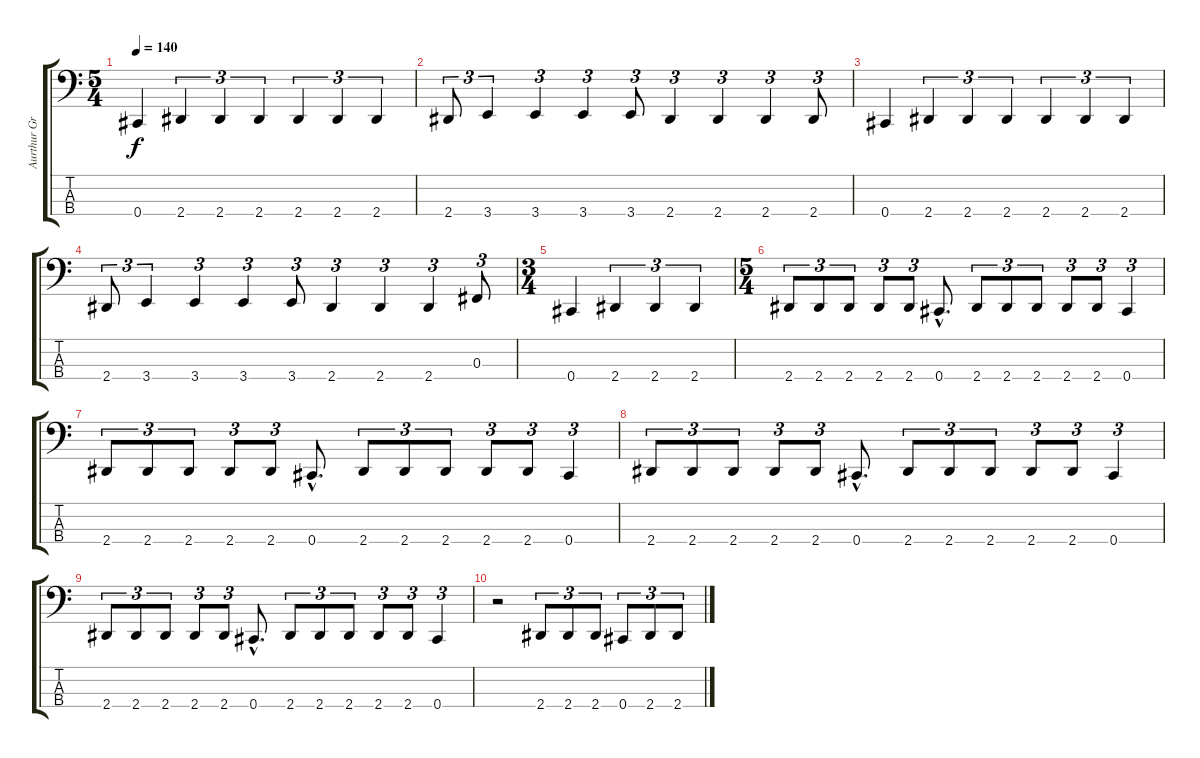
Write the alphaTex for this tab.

\track ("Aurthur Green - Bass" "Aurthur Gr") {instrument electricbasspick}
\staff {score tabs}
\tuning (E2 B1 Gb1 Db1) {hide}
\ts (5 4)
\tempo 140
\clef f4
\ks c
0.4.4{dy f} 2.4.4{tu (3 2)} 2.4.4{tu (3 2)} 2.4.4{tu (3 2)} 2.4.4{tu (3 2)} 2.4.4{tu (3 2)} 2.4.4{tu (3 2)} |
2.4.8{tu (3 2)} 3.4.4{tu (3 2)} 3.4.4{tu (3 2)} 3.4.4{tu (3 2)} 3.4.8{tu (3 2)} 2.4.4{tu (3 2)} 2.4.4{tu (3 2)} 2.4.4{tu (3 2)} 2.4.8{tu (3 2)} |
0.4.4 2.4.4{tu (3 2)} 2.4.4{tu (3 2)} 2.4.4{tu (3 2)} 2.4.4{tu (3 2)} 2.4.4{tu (3 2)} 2.4.4{tu (3 2)} |
2.4.8{tu (3 2)} 3.4.4{tu (3 2)} 3.4.4{tu (3 2)} 3.4.4{tu (3 2)} 3.4.8{tu (3 2)} 2.4.4{tu (3 2)} 2.4.4{tu (3 2)} 2.4.4{tu (3 2)} 0.3.8{tu (3 2)} |
\ts (3 4)
0.4.4 2.4.4{tu (3 2)} 2.4.4{tu (3 2)} 2.4.4{tu (3 2)} |
\ts (5 4)
2.4.8{tu (3 2)} 2.4.8{tu (3 2)} 2.4.8{tu (3 2)} 2.4.8{tu (3 2)} 2.4.8{tu (3 2)} 0.4{hac}.8{d} 2.4.8{tu (3 2)} 2.4.8{tu (3 2)} 2.4.8{tu (3 2)} 2.4.8{tu (3 2)} 2.4.8{tu (3 2)} 0.4.4{tu (3 2)} |
2.4.8{tu (3 2)} 2.4.8{tu (3 2)} 2.4.8{tu (3 2)} 2.4.8{tu (3 2)} 2.4.8{tu (3 2)} 0.4{hac}.8{d} 2.4.8{tu (3 2)} 2.4.8{tu (3 2)} 2.4.8{tu (3 2)} 2.4.8{tu (3 2)} 2.4.8{tu (3 2)} 0.4.4{tu (3 2)} |
2.4.8{tu (3 2)} 2.4.8{tu (3 2)} 2.4.8{tu (3 2)} 2.4.8{tu (3 2)} 2.4.8{tu (3 2)} 0.4{hac}.8{d} 2.4.8{tu (3 2)} 2.4.8{tu (3 2)} 2.4.8{tu (3 2)} 2.4.8{tu (3 2)} 2.4.8{tu (3 2)} 0.4.4{tu (3 2)} |
2.4.8{tu (3 2)} 2.4.8{tu (3 2)} 2.4.8{tu (3 2)} 2.4.8{tu (3 2)} 2.4.8{tu (3 2)} 0.4{hac}.8{d} 2.4.8{tu (3 2)} 2.4.8{tu (3 2)} 2.4.8{tu (3 2)} 2.4.8{tu (3 2)} 2.4.8{tu (3 2)} 0.4.4{tu (3 2)} |
r.2 2.4.8{tu (3 2)} 2.4.8{tu (3 2)} 2.4.8{tu (3 2)} 0.4.8{tu (3 2)} 2.4.8{tu (3 2)} 2.4.8{tu (3 2)}
